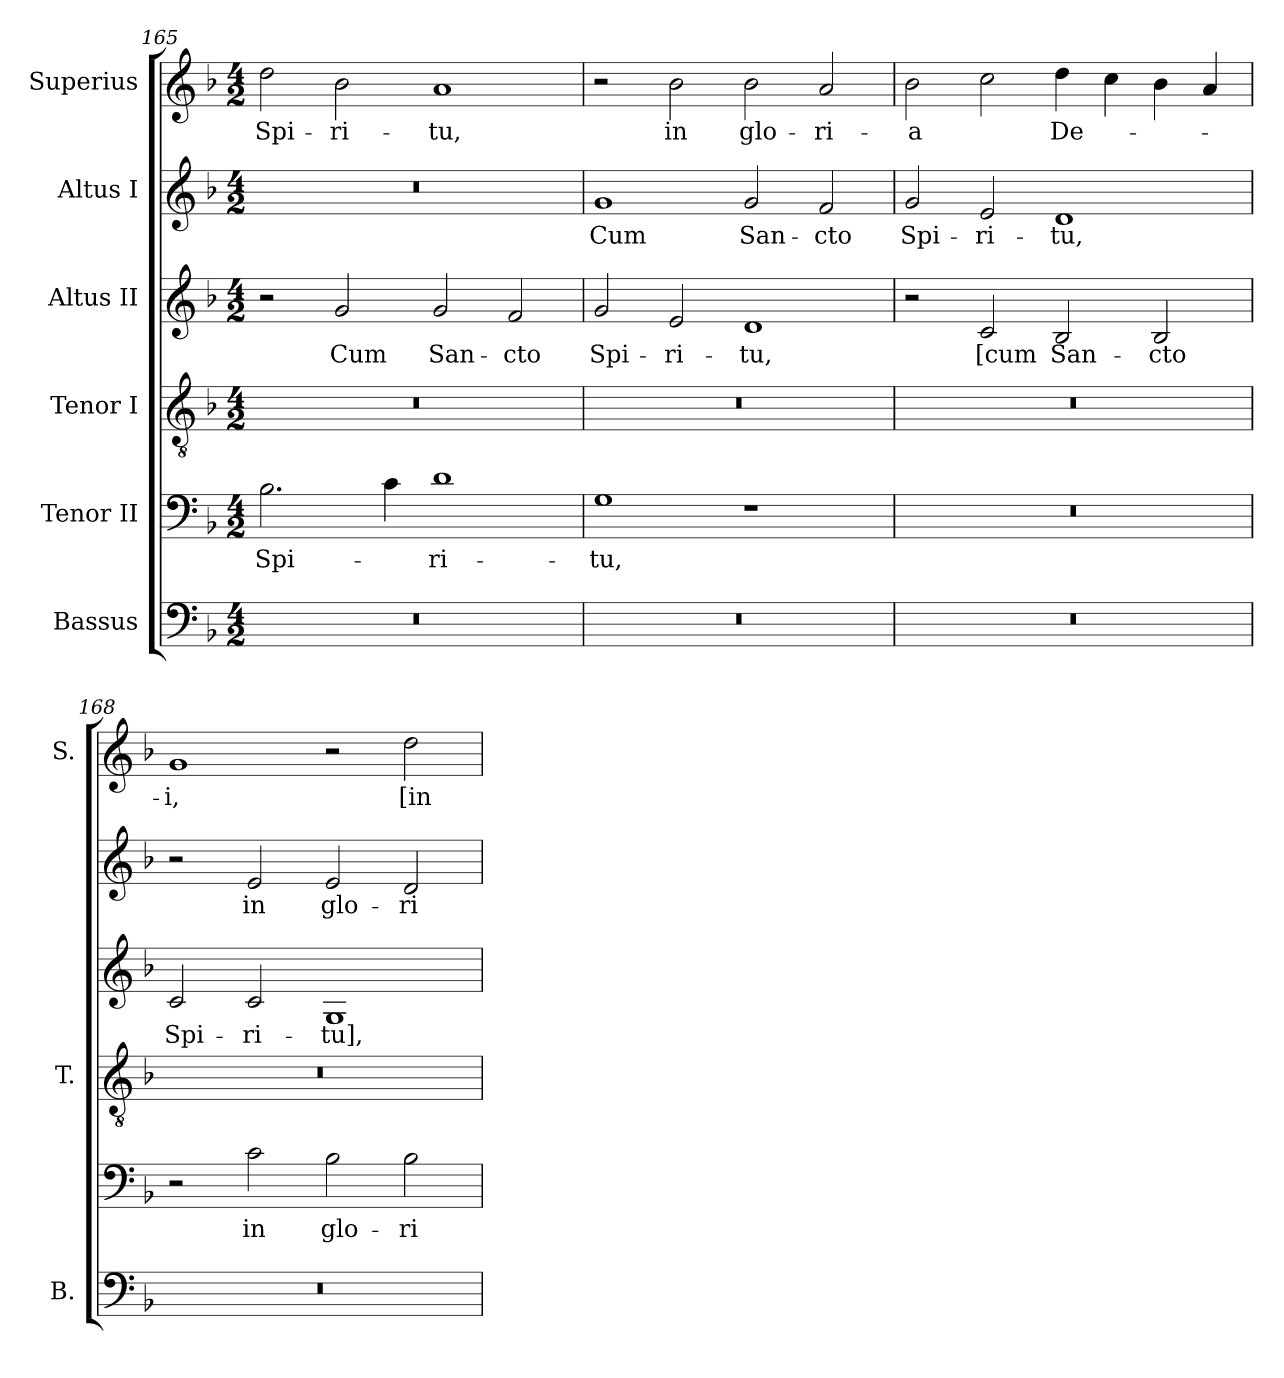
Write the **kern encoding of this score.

**kern	**kern	**text	**kern	**kern	**text	**kern	**text	**kern	**text
*part6	*part5	*part5	*part4	*part3	*part3	*part2	*part2	*part1	*part1
*staff6	*staff5	*staff5	*staff4	*staff3	*staff3	*staff2	*staff2	*staff1	*staff1
*I"Bassus	*I"Tenor II	*	*I"Tenor I	*I"Altus II	*	*I"Altus I	*	*I"Superius	*
*I'B.	*	*	*I'T.	*	*	*	*	*I'S.	*
*clefF4	*clefF4	*	*clefGv2	*clefG2	*	*clefG2	*	*clefG2	*
*	*	*	*ITrd7c12	*	*	*	*	*	*
*k[b-]	*k[b-]	*	*k[b-]	*k[b-]	*	*k[b-]	*	*k[b-]	*
*F:	*F:	*	*F:	*F:	*	*F:	*	*F:	*
*M4/2	*M4/2	*	*M4/2	*M4/2	*	*M4/2	*	*M4/2	*
=165	=165	=165	=165	=165	=165	=165	=165	=165	=165
!LO:N:vis=1	!	!	!	!	!	!	!	!	!
!	!	!LO:LY:b:color=#000000	!LO:N:vis=1	!	!	!LO:N:vis=1	!	!	!
!	!	!	!	!	!	!	!	!	!LO:LY:b:color=#000000
0r	2.B-i\	Spi-	0r	2r	.	0r	.	2ddi\	Spi-
!	!	!	!	!	!LO:LY:b:color=#000000	!	!	!	!
!	!	!	!	!	!	!	!	!	!LO:LY:b:color=#000000
.	.	.	.	2gi/	Cum	.	.	2b-i\	-ri-
.	4ci\	.	.	.	.	.	.	.	.
!	!	!LO:LY:b:color=#000000	!	!	!	!	!	!	!
!	!	!	!	!	!LO:LY:b:color=#000000	!	!	!	!
!	!	!	!	!	!	!	!	!	!LO:LY:b:color=#000000
.	1di	-ri-	.	2gi/	San-	.	.	1ai	-tu,
!	!	!	!	!	!LO:LY:b:color=#000000	!	!	!	!
.	.	.	.	2fi/	-cto	.	.	.	.
=166	=166	=166	=166	=166	=166	=166	=166	=166	=166
!LO:N:vis=1	!	!	!	!	!	!	!	!	!
!	!	!LO:LY:b:color=#000000	!LO:N:vis=1	!	!	!	!	!	!
!	!	!	!	!	!LO:LY:b:color=#000000	!	!	!	!
!	!	!	!	!	!	!	!LO:LY:b:color=#000000	!	!
0r	1Gi	-tu,	0r	2gi/	Spi-	1gi	Cum	2r	.
!	!	!	!	!	!LO:LY:b:color=#000000	!	!	!	!
!	!	!	!	!	!	!	!	!	!LO:LY:b:color=#000000
.	.	.	.	2ei/	-ri-	.	.	2b-i\	in
!	!	!	!	!	!LO:LY:b:color=#000000	!	!	!	!
!	!	!	!	!	!	!	!LO:LY:b:color=#000000	!	!
!	!	!	!	!	!	!	!	!	!LO:LY:b:color=#000000
.	1r	.	.	1di	-tu,	2gi/	San-	2b-i\	glo-
!	!	!	!	!	!	!	!LO:LY:b:color=#000000	!	!
!	!	!	!	!	!	!	!	!	!LO:LY:b:color=#000000
.	.	.	.	.	.	2fi/	-cto	2ai/	-ri-
=167	=167	=167	=167	=167	=167	=167	=167	=167	=167
!LO:N:vis=1	!LO:N:vis=1	!	!LO:N:vis=1	!	!	!	!	!	!
!	!	!	!	!	!	!	!LO:LY:b:color=#000000	!	!
!	!	!	!	!	!	!	!	!	!LO:LY:b:color=#000000
0r	0r	.	0r	2r	.	2gi/	Spi-	2b-i\	-a
!	!	!	!	!	!LO:LY:b:color=#000000	!	!	!	!
!	!	!	!	!	!	!	!LO:LY:b:color=#000000	!	!
.	.	.	.	2ci/	[cum	2ei/	-ri-	2cci\	.
!	!	!	!	!	!LO:LY:b:color=#000000	!	!	!	!
!	!	!	!	!	!	!	!LO:LY:b:color=#000000	!	!
!	!	!	!	!	!	!	!	!	!LO:LY:b:color=#000000
.	.	.	.	2B-i/	San-	1di	-tu,	4ddi\	De-
.	.	.	.	.	.	.	.	4cci\	.
!	!	!	!	!	!LO:LY:b:color=#000000	!	!	!	!
.	.	.	.	2B-i/	-cto	.	.	4b-i\	.
.	.	.	.	.	.	.	.	4ai/	.
=168	=168	=168	=168	=168	=168	=168	=168	=168	=168
!LO:N:vis=1	!	!	!LO:N:vis=1	!	!	!	!	!	!
!	!	!	!	!	!LO:LY:b:color=#000000	!	!	!	!
!	!	!	!	!	!	!	!	!	!LO:LY:b:color=#000000
0r	2r	.	0r	2ci/	Spi-	2r	.	1gi	-i,
!	!	!LO:LY:b:color=#000000	!	!	!	!	!	!	!
!	!	!	!	!	!LO:LY:b:color=#000000	!	!	!	!
!	!	!	!	!	!	!	!LO:LY:b:color=#000000	!	!
.	2ci\	in	.	2ci/	-ri-	2ei/	in	.	.
!	!	!LO:LY:b:color=#000000	!	!	!	!	!	!	!
!	!	!	!	!	!LO:LY:b:color=#000000	!	!	!	!
!	!	!	!	!	!	!	!LO:LY:b:color=#000000	!	!
.	2B-i\	glo-	.	1Gi	-tu],	2ei/	glo-	2r	.
!	!	!LO:LY:b:color=#000000	!	!	!	!	!	!	!
!	!	!	!	!	!	!	!LO:LY:b:color=#000000	!	!
!	!	!	!	!	!	!	!	!	!LO:LY:b:color=#000000
.	2B-i\	-ri-	.	.	.	2di/	-ri-	2ddi\	[in
=	=	=	=	=	=	=	=	=	=
*-	*-	*-	*-	*-	*-	*-	*-	*-	*-
